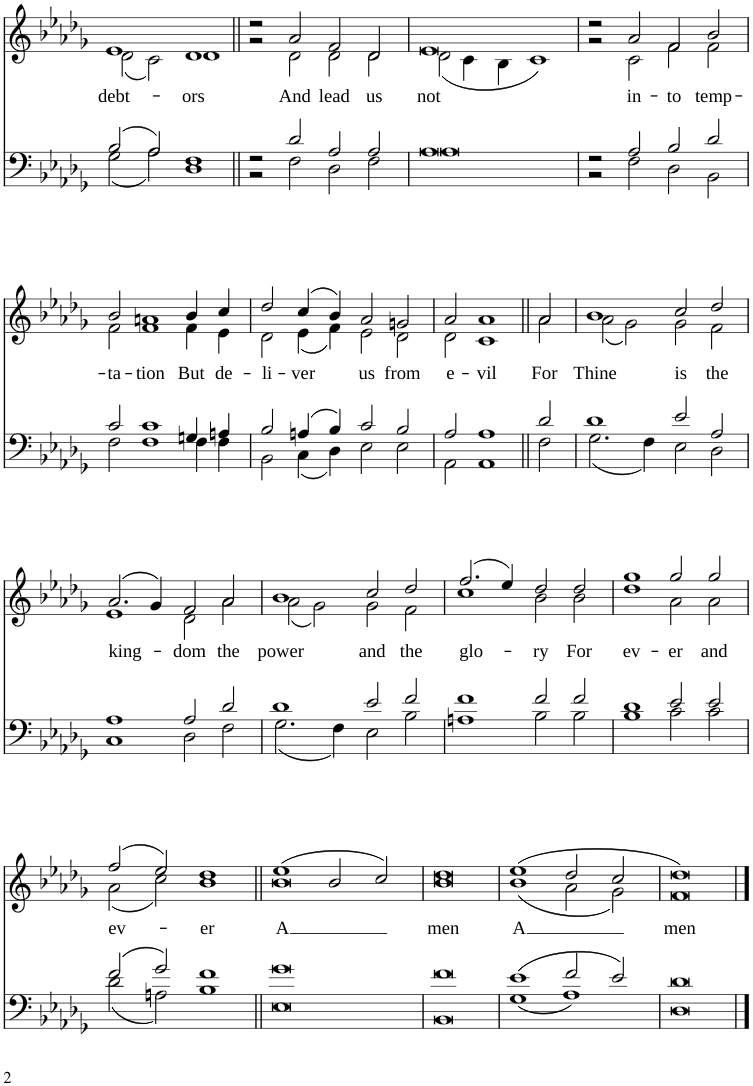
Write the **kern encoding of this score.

**kern	**kern	**text
*part1	*part1	*part1
*staff2	*staff1	*staff1
*I"Piano	*	*
*I'Pno	*	*
!!LO:PB:g=z
*clefF4	*clefG2	*
*k[b-e-a-d-g-]	*k[b-e-a-d-g-]	*
*M4/2	*M4/2	*
=19	=19	=19
*^	*	*
!	!	!	!LO:LY:b
*	*	*^	*
2B-/	2G-\	1e-	(2d-\	debt-
2A-/	2A-\	.	2c\)	.
!	!	!	!	!LO:LY:b
1F	1D-	1d-	1d-	-ors
=20||	=20||	=20||	=20||	=20||
2r	2r	2r	2r	.
!	!	!	!	!LO:LY:b
2d-/	2F\	2a-/	2d-\	And
!	!	!	!	!LO:LY:b
2A-/	2D-\	2f/	2d-\	lead
!	!	!	!	!LO:LY:b
2A-/	2F\	2d-/	2d-\	us
=21	=21	=21	=21	=21
!	!	!	!	!LO:LY:b
0A-	0A-	0e-	(2d-\	not
.	.	.	4c\	.
.	.	.	4B-\	.
.	.	.	1c)	.
=22	=22	=22	=22	=22
2r	2r	2r	2r	.
!	!	!	!	!LO:LY:b
2A-/	2F\	2a-/	2c\	in-
!	!	!	!	!LO:LY:b
2B-/	2D-\	2f/	2f\	-to
!	!	!	!	!LO:LY:b
2d-/	2BB-\	2b-/	2f\	temp-
!!LO:LB:g=z	!!
=23	=23	=23	=23	=23
!	!	!	!	!LO:LY:b
2c/	2F\	2b-/	2f\	-ta-
!	!	!	!	!LO:LY:b
1c	1F	1an	1f	-tion
!	!	!	!	!LO:LY:b
4Gn/	4F\	4b-/	4f\	But
!	!	!	!	!LO:LY:b
4An/	4F\	4cc/	4e-\	de-
=24	=24	=24	=24	=24
!	!	!	!	!LO:LY:b
2B-/	2BB-\	2dd-/	2d-\	-li-
!	!	!	!	!LO:LY:b
4An/	4C\	(4cc/	(4e-\	-ver
4B-/	4D-\	4b-/)	4f\)	.
!	!	!	!	!LO:LY:b
2c/	2E-\	2a-/	2e-\	us
!	!	!	!	!LO:LY:b
2B-/	2E-\	2gn/	2d-\	from
=25	=25	=25	=25	=25
!	!	!	!	!LO:LY:b
2A-/	2AA-\	2a-/	2d-\	e-
!	!	!	!	!LO:LY:b
1A-	1AA-	1a-	1c	-vil
=26||	=26||	=26||	=26||	=26||
!	!	!	!	!LO:LY:b
2d-/	2F\	2a-/	2a-\	For
=27	=27	=27	=27	=27
!	!	!	!	!LO:LY:b
1d-	2.G-\	1b-	(2a-\	Thine
.	.	.	2g-\)	.
.	4F\	.	.	.
!	!	!	!	!LO:LY:b
2e-/	2E-\	2cc/	2g-\	is
!	!	!	!	!LO:LY:b
2A-/	2D-\	2dd-/	2f\	the
!!LO:LB:g=z	!!
=28	=28	=28	=28	=28
!	!	!	!	!LO:LY:b
1A-	1C	(2.a-/	1e-	king-
.	.	4g-/)	.	.
!	!	!	!	!LO:LY:b
2A-/	2D-\	2f/	2d-\	-dom
!	!	!	!	!LO:LY:b
2d-/	2F\	2a-/	2a-\	the
=29	=29	=29	=29	=29
!	!	!	!	!LO:LY:b
1d-	2.G-\	1b-	(2a-\	power
.	.	.	2g-\)	.
.	4F\	.	.	.
!	!	!	!	!LO:LY:b
2e-/	2E-\	2cc/	2g-\	and
!	!	!	!	!LO:LY:b
2f/	2B-\	2dd-/	2f\	the
=30	=30	=30	=30	=30
!	!	!	!	!LO:LY:b
1f	1An	(2.ff/	1cc	glo-
.	.	4ee-/)	.	.
!	!	!	!	!LO:LY:b
2f/	2B-\	2dd-/	2b-\	-ry
!	!	!	!	!LO:LY:b
2f/	2B-\	2dd-/	2b-\	For
=31	=31	=31	=31	=31
!	!	!	!	!LO:LY:b
1d-	1B-	1gg-	1dd-	ev-
!	!	!	!	!LO:LY:b
2e-/	2c\	2gg-/	2a-\	-er
!	!	!	!	!LO:LY:b
2e-/	2c\	2gg-/	2a-\	and
!!LO:LB:g=z	!!
=32	=32	=32	=32	=32
!	!	!	!	!LO:LY:b
2f/	2d-\	(2ff/	(2a-\	ev-
2g-/	2An\	2ee-/)	2cc\)	.
!	!	!	!	!LO:LY:b
1f	1B-	1dd-	1b-	-er
=33||	=33||	=33||	=33||	=33||
!	!	!	!	!LO:LY:b
0g-	0E-	(1ee-	0b-	-A
.	.	2b-/	.	.
.	.	2cc/)	.	.
=34	=34	=34	=34	=34
!	!	!	!	!LO:LY:b
0f	0BB-	0dd-	0b-	men
=35	=35	=35	=35	=35
!	!	!	!	!LO:LY:b
1e-	1G-	(1ee-	(1b-	A
2f/	1A-	2dd-/	2a-\	.
2e-/	.	2cc/	2g-\)	.
=36	=36	=36	=36	=36
!	!	!	!	!LO:LY:b
0d-	0D-	0dd-)	0f	men
*v	*v	*	*	*
*	*v	*v	*
==	==	==
*-	*-	*-
